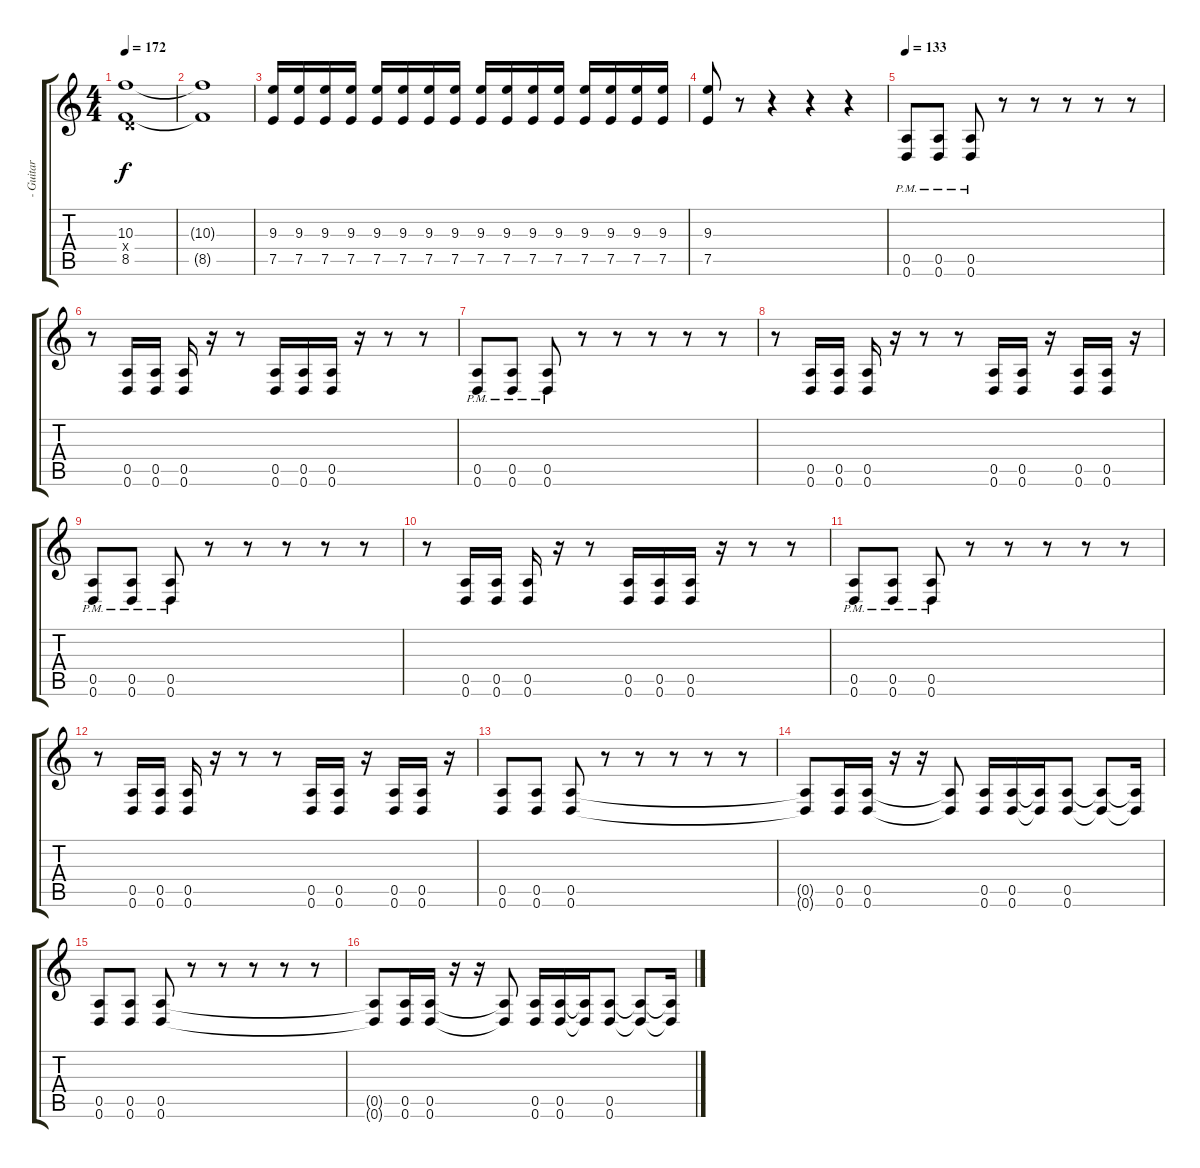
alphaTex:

\track (" - Guitar 1" " - Guitar ") {instrument distortionguitar}
\staff {score tabs}
\tuning (E4 B3 G3 D3 A2 D2) {hide}
\ts (4 4)
\tempo 172
\clef g2
\ks c
(10.3 0.4{x} 8.5).1{dy f} |
(10.3{t} 8.5{t}).1 |
(9.3 7.5).16 (9.3 7.5).16 (9.3 7.5).16 (9.3 7.5).16 (9.3 7.5).16 (9.3 7.5).16 (9.3 7.5).16 (9.3 7.5).16 (9.3 7.5).16 (9.3 7.5).16 (9.3 7.5).16 (9.3 7.5).16 (9.3 7.5).16 (9.3 7.5).16 (9.3 7.5).16 (9.3 7.5).16 |
(9.3 7.5).8 r.8 r.4 r.4 r.4 |
\tempo 133
(0.5{pm} 0.6{pm}).8 (0.5{pm} 0.6{pm}).8 (0.5{pm} 0.6{pm}).8 r.8 r.8 r.8 r.8 r.8 |
r.8 (0.5 0.6).16 (0.5 0.6).16 (0.5 0.6).16 r.16 r.8 (0.5 0.6).16 (0.5 0.6).16 (0.5 0.6).16 r.16 r.8 r.8 |
(0.5{pm} 0.6{pm}).8 (0.5{pm} 0.6{pm}).8 (0.5{pm} 0.6{pm}).8 r.8 r.8 r.8 r.8 r.8 |
r.8 (0.5 0.6).16 (0.5 0.6).16 (0.5 0.6).16 r.16 r.8 r.8 (0.5 0.6).16 (0.5 0.6).16 r.16 (0.5 0.6).16 (0.5 0.6).16 r.16 |
(0.5{pm} 0.6{pm}).8 (0.5{pm} 0.6{pm}).8 (0.5{pm} 0.6{pm}).8 r.8 r.8 r.8 r.8 r.8 |
r.8 (0.5 0.6).16 (0.5 0.6).16 (0.5 0.6).16 r.16 r.8 (0.5 0.6).16 (0.5 0.6).16 (0.5 0.6).16 r.16 r.8 r.8 |
(0.5{pm} 0.6{pm}).8 (0.5{pm} 0.6{pm}).8 (0.5{pm} 0.6{pm}).8 r.8 r.8 r.8 r.8 r.8 |
r.8 (0.5 0.6).16 (0.5 0.6).16 (0.5 0.6).16 r.16 r.8 r.8 (0.5 0.6).16 (0.5 0.6).16 r.16 (0.5 0.6).16 (0.5 0.6).16 r.16 |
(0.5 0.6).8 (0.5 0.6).8 (0.5 0.6).8 r.8 r.8 r.8 r.8 r.8 |
(0.5{t} 0.6{t}).8 (0.5 0.6).16 (0.5 0.6).16 r.16 r.16 (0.5{t} 0.6{t}).8 (0.5 0.6).16 (0.5 0.6).16 (0.5{t} 0.6{t}).16 (0.5 0.6).8 (0.5{t} 0.6{t}).8 (0.5{t} 0.6{t}).16 |
(0.5 0.6).8 (0.5 0.6).8 (0.5 0.6).8 r.8 r.8 r.8 r.8 r.8 |
(0.5{t} 0.6{t}).8 (0.5 0.6).16 (0.5 0.6).16 r.16 r.16 (0.5{t} 0.6{t}).8 (0.5 0.6).16 (0.5 0.6).16 (0.5{t} 0.6{t}).16 (0.5 0.6).8 (0.5{t} 0.6{t}).8 (0.5{t} 0.6{t}).16
